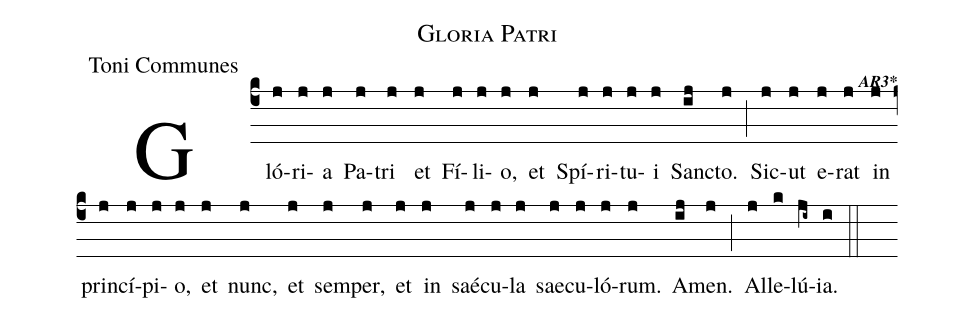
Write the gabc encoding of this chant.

name: Gloria Patri;
office-part:Toni Communes;
commentary:{\bfseries\scriptsize AR3*};
%%
(c4) Gló(j)ri(j)a(j) Pa(j)tri(j) et(j) Fí(j)li(j)o,(j) et(j) Spí(j)ri(j)tu(j)i(j) Sanc(ij)to.(j) (;) Sic(j)ut(j) e(j)rat(j) in(j) prin(j)cí(j)pi(j)o,(j) et(j) nunc,(j) et(j) sem(j)per,(j) et(j) in(j) saé(j)cu(j)la(j) sae(j)cu(j)ló(j)rum.(j) A(ij)men.(j) (;) Al(j)le(k)lú(ji~)ia.(i) (::)
